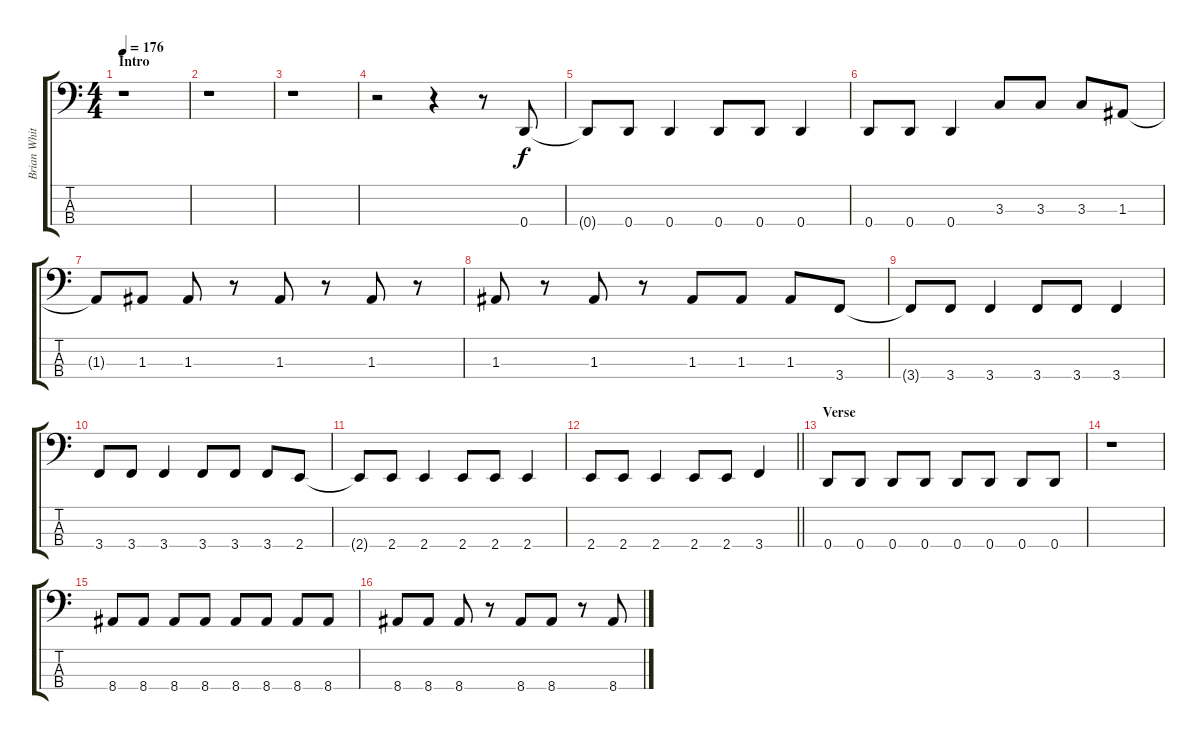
\track ("Brian White" "Brian Whit") {instrument electricbasspick}
\staff {score tabs}
\tuning (G2 D2 A1 D1) {hide}
\ts (4 4)
\section ("" "Intro")
\tempo 176
\clef f4
\ks c
r.1{dy f instrument electricbasspick} |
r.1 |
r.1 |
r.2 r.4 r.8 0.4.8 |
0.4{t}.8 0.4.8 0.4.4 0.4.8 0.4.8 0.4.4 |
0.4.8 0.4.8 0.4.4 3.3.8 3.3.8 3.3.8 1.3.8 |
1.3{t}.8 1.3.8 1.3.8 r.8 1.3.8 r.8 1.3.8 r.8 |
1.3.8 r.8 1.3.8 r.8 1.3.8 1.3.8 1.3.8 3.4.8 |
3.4{t}.8 3.4.8 3.4.4 3.4.8 3.4.8 3.4.4 |
3.4.8 3.4.8 3.4.4 3.4.8 3.4.8 3.4.8 2.4.8 |
2.4{t}.8 2.4.8 2.4.4 2.4.8 2.4.8 2.4.4 |
\barLineRight lightlight
2.4.8 2.4.8 2.4.4 2.4.8 2.4.8 3.4.4 |
\section ("" "Verse")
0.4.8 0.4.8 0.4.8 0.4.8 0.4.8 0.4.8 0.4.8 0.4.8 |
r.1 |
8.4.8 8.4.8 8.4.8 8.4.8 8.4.8 8.4.8 8.4.8 8.4.8 |
8.4.8 8.4.8 8.4.8 r.8 8.4.8 8.4.8 r.8 8.4.8
